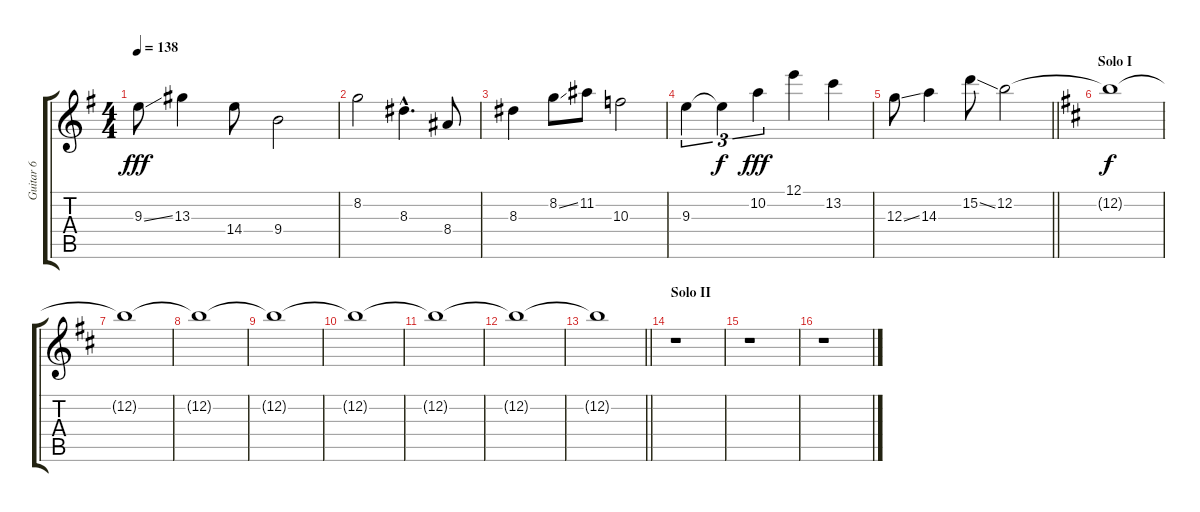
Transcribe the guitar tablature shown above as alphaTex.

\track ("Guitar 6" "Guitar 6") {instrument distortionguitar}
\staff {score tabs}
\tuning (E4 B3 G3 D3 A2 E2) {hide}
\ts (4 4)
\tempo 138
\clef g2
\ks g
9.3{ss}.8{dy fff} 13.3.4 14.4.8 9.4.2 |
8.2.2 8.3{hac}.4{d} 8.4.8 |
8.3.4 8.2{ss}.8 11.2.8 10.3.2 |
9.3.4{tu (3 2)} 9.3{t}.4{tu (3 2) dy f} 10.2.4{tu (3 2) dy fff} 12.1.4 13.2.4 |
\barLineRight lightlight
12.3{ss}.8 14.3.4 15.2{ss}.8 12.2.2 |
\section ("" "Solo I")
\ks d
12.2{t}.1{dy f} |
12.2{t}.1 |
12.2{t}.1 |
12.2{t}.1 |
12.2{t}.1 |
12.2{t}.1 |
12.2{t}.1 |
\barLineRight lightlight
12.2{t}.1 |
\section ("" "Solo II")
r.1 |
r.1 |
r.1
